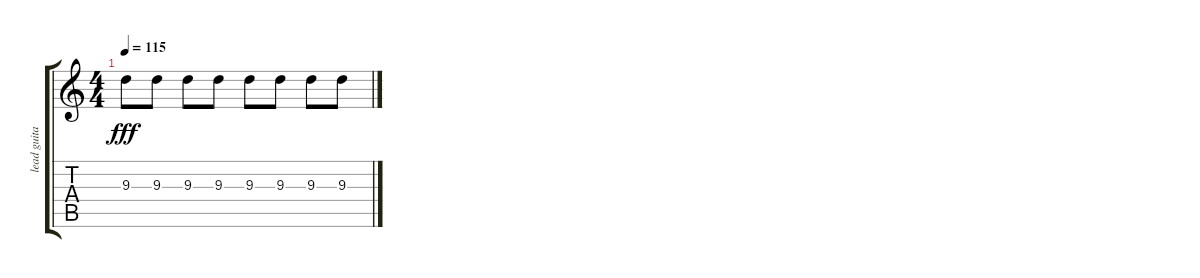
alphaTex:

\track ("lead guitar" "lead guita") {instrument overdrivenguitar}
\staff {score tabs}
\tuning (D4 A3 F3 C3 G2 D2) {hide}
\ts (4 4)
\tempo 115
\clef g2
\ks c
9.3.8{dy fff} 9.3.8 9.3.8 9.3.8 9.3.8 9.3.8 9.3.8 9.3.8
